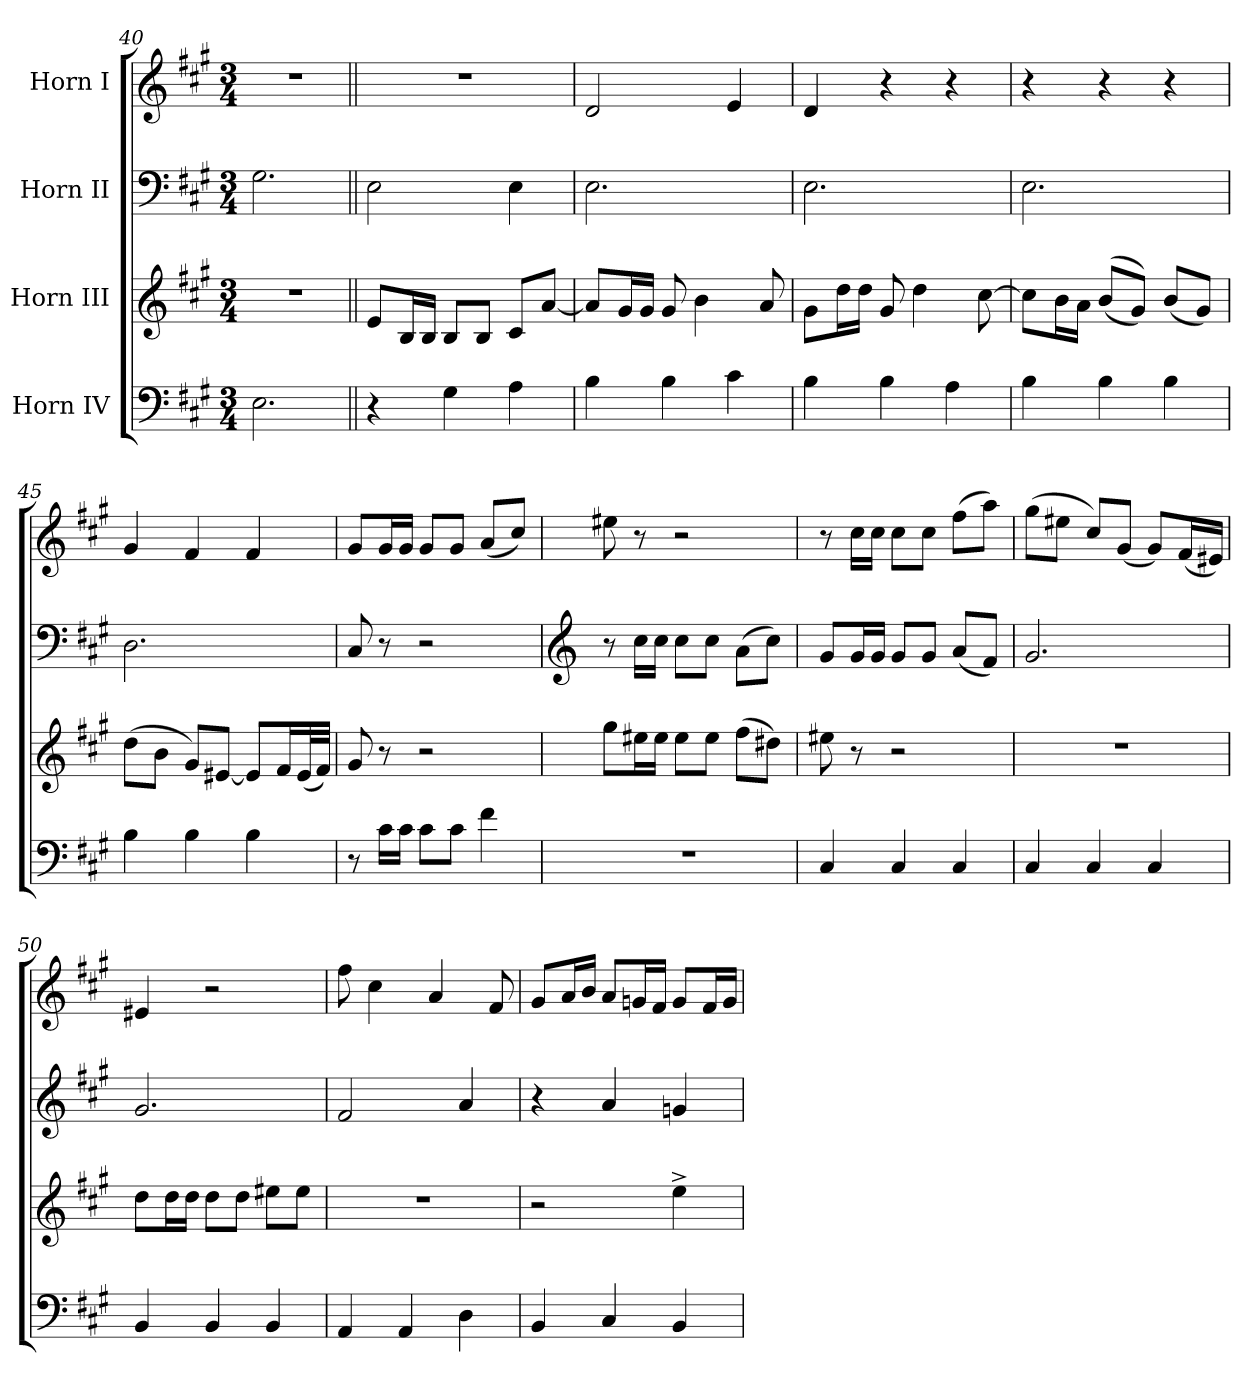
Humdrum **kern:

**kern	**kern	**kern	**kern
*part4	*part3	*part2	*part1
*staff4	*staff3	*staff2	*staff1
*I"Horn IV	*I"Horn III	*I"Horn II	*I"Horn I
*clefF4	*clefG2	*clefF4	*clefG2
*ITrd4c7	*ITrd4c7	*ITrd4c7	*ITrd4c7
*k[f#c#]	*k[f#c#]	*k[f#c#]	*k[f#c#]
*M3/4	*M3/4	*M3/4	*M3/4
=40	=40	=40	=40
2.AA\	2.r	2.C#\	2.r
=41||	=41||	=41||	=41||
4r	8A/L	2AA\	2.r
.	16E/L	.	.
.	16E/JJ	.	.
4C#\	8E/L	.	.
.	8E/J	.	.
4D\	8F#/L	4AA\	.
.	[8d/J	.	.
=42	=42	=42	=42
4E\	8d/L]	2.AA\	2G/
.	16c#/L	.	.
.	16c#/JJ	.	.
4E\	8c#/	.	.
.	4e\	.	.
4F#\	.	.	4A/
.	8d/	.	.
=43	=43	=43	=43
4E\	8c#\L	2.AA\	4G/
.	16g\L	.	.
.	16g\JJ	.	.
4E\	8c#/	.	4r
.	4g\	.	.
4D\	.	.	4r
.	[8f#\	.	.
=44	=44	=44	=44
4E\	8f#\L]	2.AA\	4r
.	16e\L	.	.
.	16d\JJ	.	.
4E\	((8e/L	.	4r
.	8c#/J))	.	.
4E\	(8e/L	.	4r
.	8c#/J)	.	.
!!LO:LB:g=z
=45	=45	=45	=45
4E\	(8g\L	2.GG\	4c#/
.	8e\J	.	.
4E\	8c#/L)	.	4B/
.	[8A#X/J	.	.
4E\	8A#/L]	.	4B/
.	16B/L	.	.
.	(32A#/L	.	.
.	32B/JJJ)	.	.
=46	=46	=46	=46
8r	8c#/	8FF#/	8c#/L
16F#\LL	8r	8r	16c#/L
16F#\JJ	.	.	16c#/JJ
8F#\L	2r	2r	8c#/L
8F#\J	.	.	8c#/J
4B\	.	.	(8d/L
.	.	.	8f#/J)
=47	=47	=47	=47
*	*	*clefG2	*
2.r	8cc#\L	8r	8a#X\
.	16a#X\L	16f#\LL	8r
.	16a#\JJ	16f#\JJ	.
.	8a#\L	8f#\L	2r
.	8a#\J	8f#\J	.
.	(8b\L	(8d\L	.
.	8g#X\J)	8f#\J)	.
=48	=48	=48	=48
4FF#/	8a#X\	8c#/L	8r
.	8r	16c#/L	16f#\LL
.	.	16c#/JJ	16f#\JJ
4FF#/	2r	8c#/L	8f#\L
.	.	8c#/J	8f#\J
4FF#/	.	(8d/L	(8b\L
.	.	8B/J)	8dd\J)
=49	=49	=49	=49
4FF#/	2.r	2.c#/	(8cc#\L
.	.	.	8a#X\J
4FF#/	.	.	8f#/L)
.	.	.	(8c#/J
4FF#/	.	.	8c#/L)
.	.	.	(16B/L
.	.	.	16A#X/JJ)
!!LO:PB:g=z
=50	=50	=50	=50
4EE/	8g\L	2.c#/	4A#X/
.	16g\L	.	.
.	16g\JJ	.	.
4EE/	8g\L	.	2r
.	8g\J	.	.
4EE/	8a#X\L	.	.
.	8a#\J	.	.
=51	=51	=51	=51
4DD/	2.r	2B/	8b\
.	.	.	4f#\
4DD/	.	.	.
.	.	.	4d/
4GG\	.	4d/	.
.	.	.	8B/
=52	=52	=52	=52
4EE/	2r	4r	8c#/L
.	.	.	16d/L
.	.	.	16e/JJ
4FF#/	.	4d/	8d/L
.	.	.	16cn/L
.	.	.	16B/JJ
4EE/	4a^\	4cn/	8c/L
.	.	.	16B/L
.	.	.	16c/JJ
=	=	=	=
*-	*-	*-	*-
